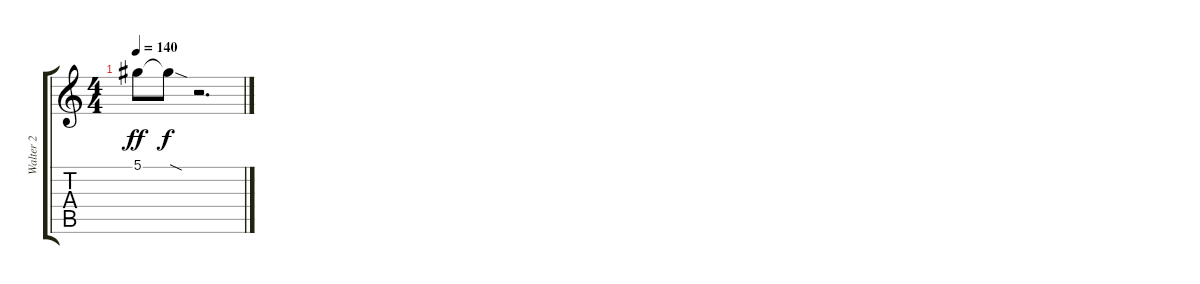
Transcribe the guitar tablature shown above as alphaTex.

\track ("Walter 2" "Walter 2") {instrument distortionguitar}
\staff {score tabs}
\tuning (Eb4 Bb3 Gb3 Db3 Ab2 Eb2) {hide}
\ts (4 4)
\tempo 140
\clef g2
\ks c
5.1.8{dy ff} 5.1{sod t}.8{dy f} r.2{d}
